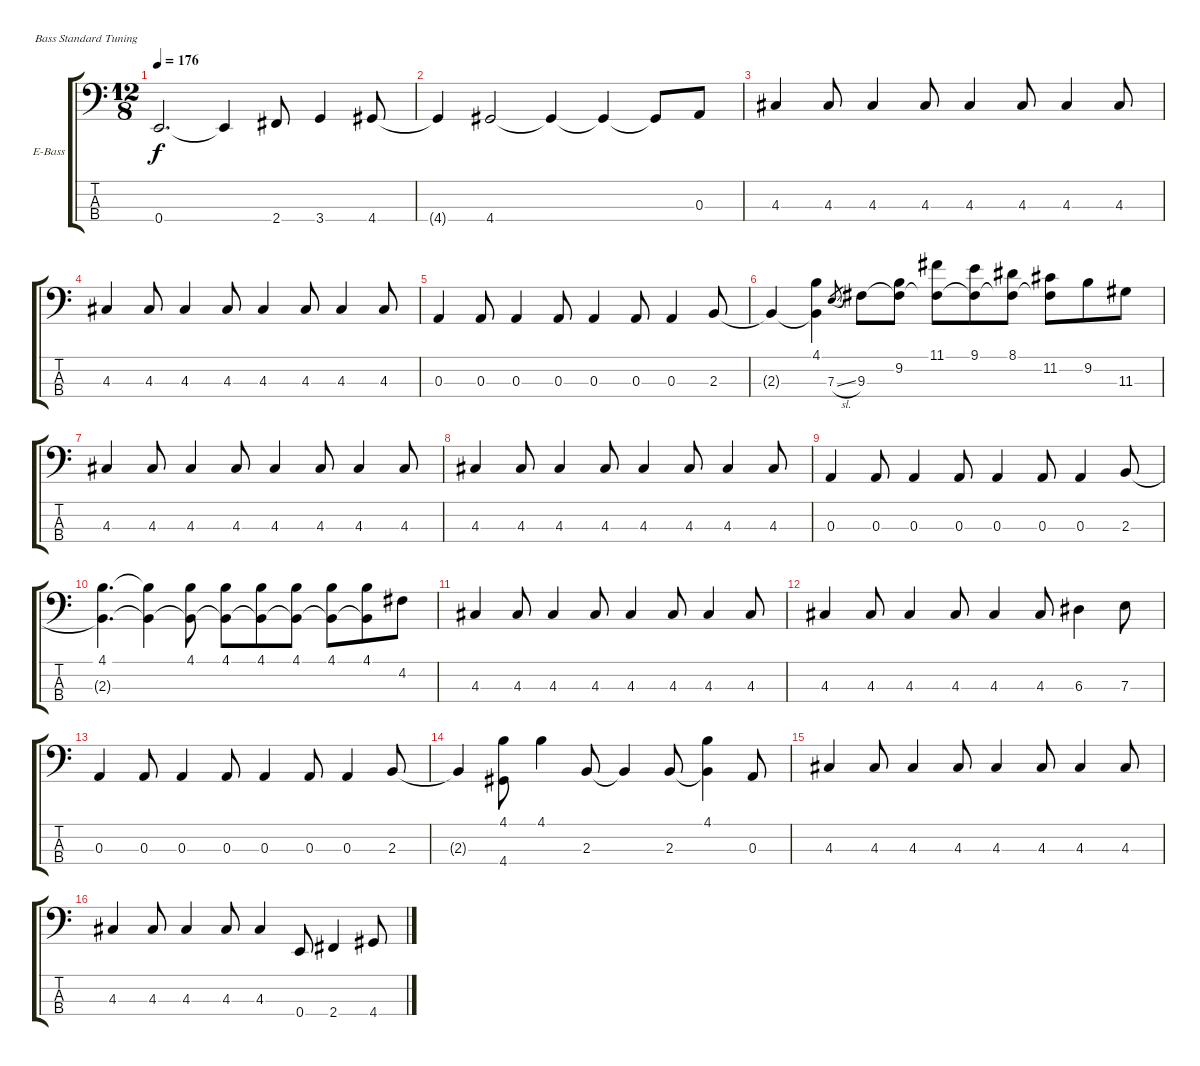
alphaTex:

\defaultSystemsLayout 4
\bracketExtendMode groupsimilarinstruments
\firstSystemTrackNameOrientation horizontal
\otherSystemsTrackNameOrientation horizontal
\track ("Bass" "E-Bass") {instrument electricbassfinger}
\staff {score tabs}
\tuning (G2 D2 A1 E1)
\ts (12 8)
\tempo 176
\clef f4
\scale
0.333333
\ks c
0.4.2{d dy f} 0.4{t}.4 2.4.8 3.4.4 4.4.8 |
\scale
0.333333 4.4{t}.4 4.4.2 4.4{t}.4 4.4{t}.4 4.4{t}.8 0.3.8 |
\scale
0.333333 4.3.4 4.3.8 4.3.4 4.3.8 4.3.4 4.3.8 4.3.4 4.3.8 |
\scale
0.333333 4.3.4 4.3.8 4.3.4 4.3.8 4.3.4 4.3.8 4.3.4 4.3.8 |
\scale
0.333333 0.3.4 0.3.8 0.3.4 0.3.8 0.3.4 0.3.8 0.3.4 2.3.8 |
\scale
0.333333 2.3{t}.4 (4.1 2.3{t}).4 7.3{sl}.8{gr} 9.3.8 (9.2 9.3{t}).8 (11.1 9.3{t}).8 (9.1 9.3{t}).8 (8.1 9.3{t}).8 (11.2 9.3{t}).8 9.2.8 11.3.8 |
\scale
0.333333 4.3.4 4.3.8 4.3.4 4.3.8 4.3.4 4.3.8 4.3.4 4.3.8 |
\scale
0.333333 4.3.4 4.3.8 4.3.4 4.3.8 4.3.4 4.3.8 4.3.4 4.3.8 |
\scale
0.333333 0.3.4 0.3.8 0.3.4 0.3.8 0.3.4 0.3.8 0.3.4 2.3.8 |
\scale
0.333333 (4.1 2.3{t}).4{d} (4.1{t} 2.3{t}).4 (4.1 2.3{t}).8 (4.1 2.3{t}).8 (4.1 2.3{t}).8 (4.1 2.3{t}).8 (4.1 2.3{t}).8 (4.1 2.3{t}).8 4.2.8 |
\scale
0.333333 4.3.4 4.3.8 4.3.4 4.3.8 4.3.4 4.3.8 4.3.4 4.3.8 |
\scale
0.333333 4.3.4 4.3.8 4.3.4 4.3.8 4.3.4 4.3.8 6.3.4 7.3.8 |
\scale
0.333333 0.3.4 0.3.8 0.3.4 0.3.8 0.3.4 0.3.8 0.3.4 2.3.8 |
\scale
0.333333 2.3{t}.4 (4.1 4.4).8 4.1.4 2.3.8 2.3{t}.4 2.3.8 (4.1 2.3{t}).4 0.3.8 |
\scale
0.333333 4.3.4 4.3.8 4.3.4 4.3.8 4.3.4 4.3.8 4.3.4 4.3.8 |
\scale
0.333333 4.3.4 4.3.8 4.3.4 4.3.8 4.3.4 0.4.8 2.4.4 4.4.8
